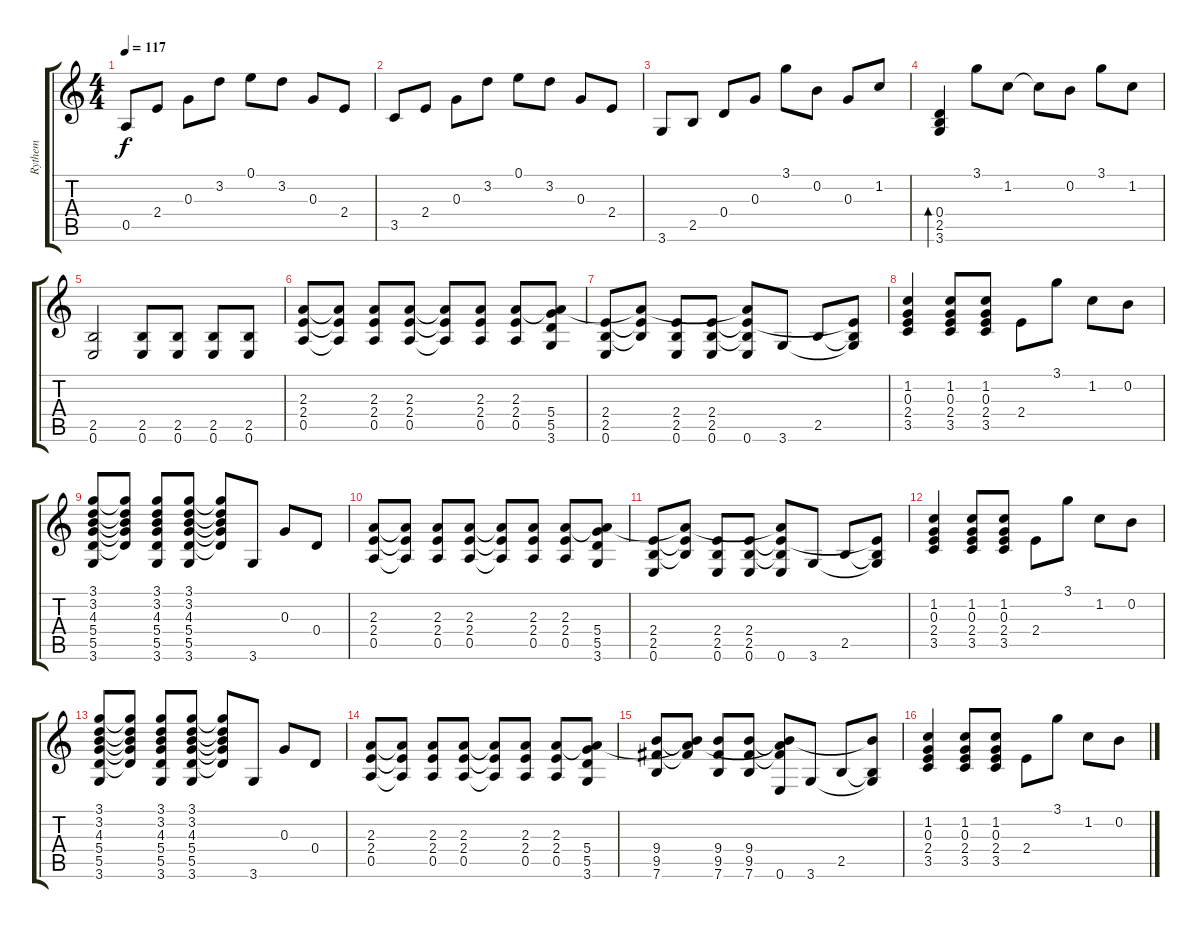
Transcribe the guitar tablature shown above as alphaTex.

\track ("Rythem" "Rythem") {instrument acousticguitarsteel}
\staff {score tabs}
\tuning (E4 B3 G3 D3 A2 E2) {hide}
\ts (4 4)
\tempo 117
\clef g2
\ks c
0.5.8{dy f} 2.4.8 0.3.8 3.2.8 0.1.8 3.2.8 0.3.8 2.4.8 |
3.5.8 2.4.8 0.3.8 3.2.8 0.1.8 3.2.8 0.3.8 2.4.8 |
3.6.8 2.5.8 0.4.8 0.3.8 3.1.8 0.2.8 0.3.8 1.2.8 |
(0.4 2.5 3.6).4{bd 120} 3.1.8 1.2.8 1.2{t}.8 0.2.8 3.1.8 1.2.8 |
(2.5 0.6).2 (2.5 0.6).8 (2.5 0.6).8 (2.5 0.6).8 (2.5 0.6).8 |
(2.3 2.4 0.5).8 (2.3{t} 2.4{t} 0.5{t}).8 (2.3 2.4 0.5).8 (2.3 2.4 0.5).8 (2.3{t} 2.4{t} 0.5{t}).8 (2.3 2.4 0.5).8 (2.3 2.4 0.5).8 (2.3{t} 5.4 5.5 3.6).8 |
(2.4 2.5 0.6).8 (2.3{t} 2.4{t} 2.5{t}).8 (2.4 2.5 0.6).8 (2.4 2.5 0.6).8 (2.3{t} 2.4{t} 2.5{t} 0.6).8 3.6.8 2.5.8 (2.4{t} 2.5{t} 3.6{t}).8 |
(1.2 0.3 2.4 3.5).4 (1.2 0.3 2.4 3.5).8 (1.2 0.3 2.4 3.5).8 2.4.8 3.1.8 1.2.8 0.2.8 |
(3.1 3.2 4.3 5.4 5.5 3.6).8 (3.1{t} 3.2{t} 4.3{t} 5.4{t} 5.5{t}).8 (3.1 3.2 4.3 5.4 5.5 3.6).8 (3.1 3.2 4.3 5.4 5.5 3.6).8 (3.1{t} 3.2{t} 4.3{t} 5.4{t} 5.5{t}).8 3.6.8 0.3.8 0.4.8 |
(2.3 2.4 0.5).8 (2.3{t} 2.4{t} 0.5{t}).8 (2.3 2.4 0.5).8 (2.3 2.4 0.5).8 (2.3{t} 2.4{t} 0.5{t}).8 (2.3 2.4 0.5).8 (2.3 2.4 0.5).8 (2.3{t} 5.4 5.5 3.6).8 |
(2.4 2.5 0.6).8 (2.3{t} 2.4{t} 2.5{t}).8 (2.4 2.5 0.6).8 (2.4 2.5 0.6).8 (2.3{t} 2.4{t} 2.5{t} 0.6).8 3.6.8 2.5.8 (2.4{t} 2.5{t} 3.6{t}).8 |
(1.2 0.3 2.4 3.5).4 (1.2 0.3 2.4 3.5).8 (1.2 0.3 2.4 3.5).8 2.4.8 3.1.8 1.2.8 0.2.8 |
(3.1 3.2 4.3 5.4 5.5 3.6).8 (3.1{t} 3.2{t} 4.3{t} 5.4{t} 5.5{t}).8 (3.1 3.2 4.3 5.4 5.5 3.6).8 (3.1 3.2 4.3 5.4 5.5 3.6).8 (3.1{t} 3.2{t} 4.3{t} 5.4{t} 5.5{t}).8 3.6.8 0.3.8 0.4.8 |
(2.3 2.4 0.5).8 (2.3{t} 2.4{t} 0.5{t}).8 (2.3 2.4 0.5).8 (2.3 2.4 0.5).8 (2.3{t} 2.4{t} 0.5{t}).8 (2.3 2.4 0.5).8 (2.3 2.4 0.5).8 (2.3{t} 5.4 5.5 3.6).8 |
(9.4 9.5 7.6).8 (2.3{t} 9.4{t} 9.5{t}).8 (9.4 9.5 7.6).8 (9.4 9.5 7.6).8 (2.3{t} 9.4{t} 9.5{t} 0.6).8 3.6.8 2.5.8 (9.4{t} 2.5{t} 3.6{t}).8 |
(1.2 0.3 2.4 3.5).4 (1.2 0.3 2.4 3.5).8 (1.2 0.3 2.4 3.5).8 2.4.8 3.1.8 1.2.8 0.2.8
